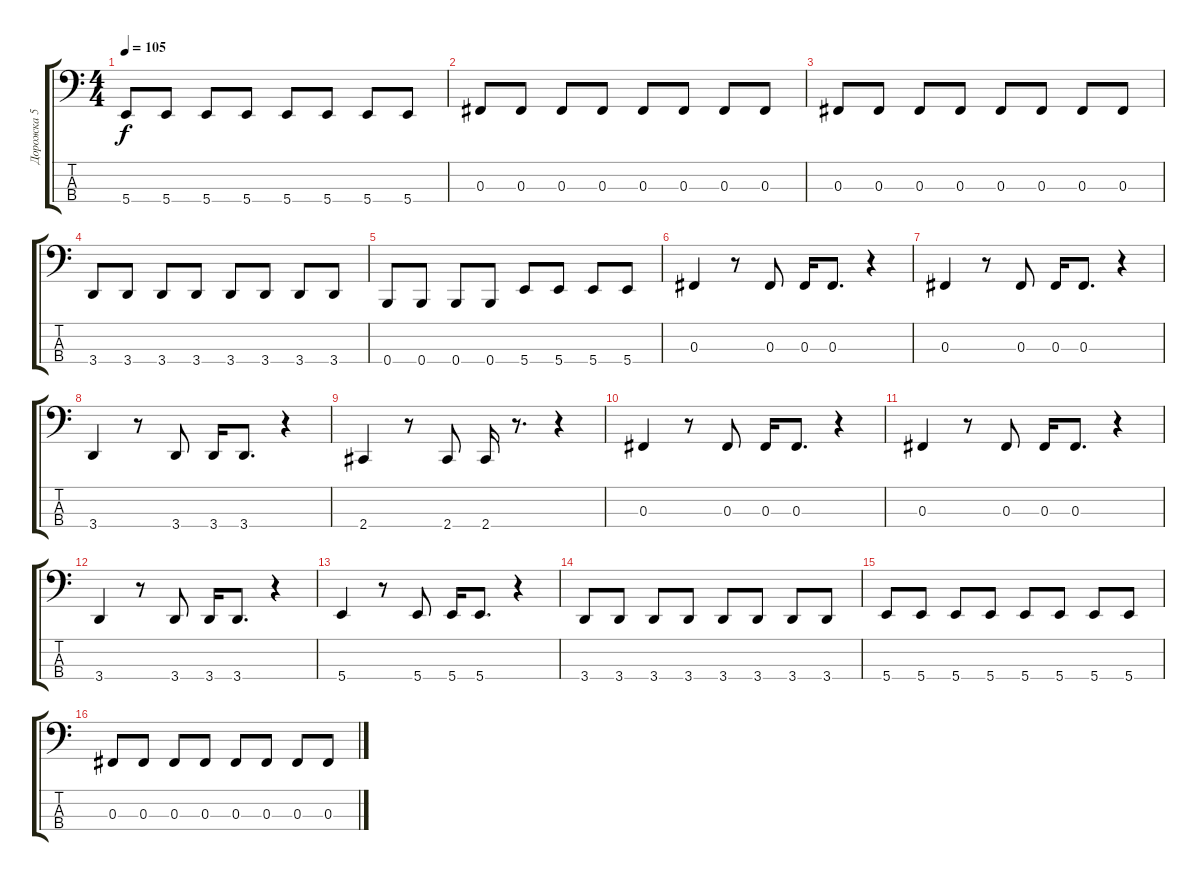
\track ("Дорожка 5" "Дорожка 5") {instrument electricbasspick}
\staff {score tabs}
\tuning (E2 B1 Gb1 B0) {hide}
\ts (4 4)
\tempo 105
\clef f4
\ks c
5.4.8{dy f} 5.4.8 5.4.8 5.4.8 5.4.8 5.4.8 5.4.8 5.4.8 |
0.3.8 0.3.8 0.3.8 0.3.8 0.3.8 0.3.8 0.3.8 0.3.8 |
0.3.8 0.3.8 0.3.8 0.3.8 0.3.8 0.3.8 0.3.8 0.3.8 |
3.4.8 3.4.8 3.4.8 3.4.8 3.4.8 3.4.8 3.4.8 3.4.8 |
0.4.8 0.4.8 0.4.8 0.4.8 5.4.8 5.4.8 5.4.8 5.4.8 |
0.3.4 r.8 0.3.8 0.3.16 0.3.8{d} r.4 |
0.3.4 r.8 0.3.8 0.3.16 0.3.8{d} r.4 |
3.4.4 r.8 3.4.8 3.4.16 3.4.8{d} r.4 |
2.4.4 r.8 2.4.8 2.4.16 r.8{d} r.4 |
0.3.4 r.8 0.3.8 0.3.16 0.3.8{d} r.4 |
0.3.4 r.8 0.3.8 0.3.16 0.3.8{d} r.4 |
3.4.4 r.8 3.4.8 3.4.16 3.4.8{d} r.4 |
5.4.4 r.8 5.4.8 5.4.16 5.4.8{d} r.4 |
3.4.8 3.4.8 3.4.8 3.4.8 3.4.8 3.4.8 3.4.8 3.4.8 |
5.4.8 5.4.8 5.4.8 5.4.8 5.4.8 5.4.8 5.4.8 5.4.8 |
0.3.8 0.3.8 0.3.8 0.3.8 0.3.8 0.3.8 0.3.8 0.3.8
